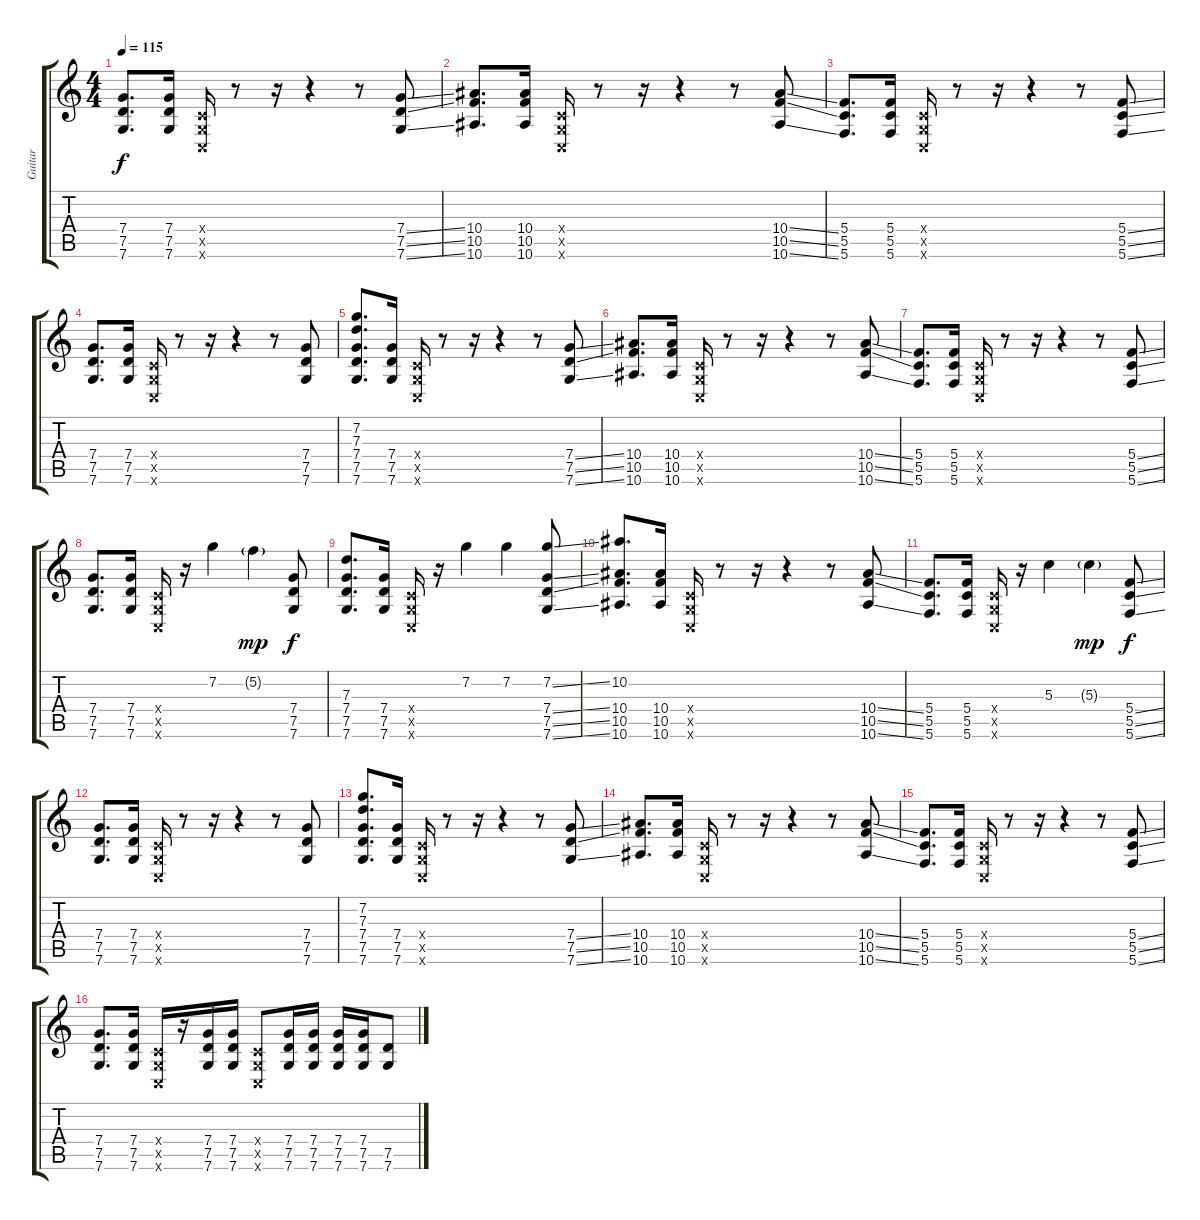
\track ("Guitar" "Guitar") {instrument acousticguitarsteel}
\staff {score tabs}
\tuning (E4 C4 G3 C3 G2 C2) {hide}
\ts (4 4)
\tempo 115
\clef g2
\ks c
(7.4 7.5 7.6).8{d dy f} (7.4 7.5 7.6).16 (0.4{x} 0.5{x} 0.6{x}).16 r.8 r.16 r.4 r.8 (7.4{ss} 7.5{ss} 7.6{ss}).8 |
(10.4 10.5 10.6).8{d} (10.4 10.5 10.6).16 (0.4{x} 0.5{x} 0.6{x}).16 r.8 r.16 r.4 r.8 (10.4{ss} 10.5{ss} 10.6{ss}).8 |
(5.4 5.5 5.6).8{d} (5.4 5.5 5.6).16 (0.4{x} 0.5{x} 0.6{x}).16 r.8 r.16 r.4 r.8 (5.4{ss} 5.5{ss} 5.6{ss}).8 |
(7.4 7.5 7.6).8{d} (7.4 7.5 7.6).16 (0.4{x} 0.5{x} 0.6{x}).16 r.8 r.16 r.4 r.8 (7.4 7.5 7.6).8 |
(7.2 7.3 7.4 7.5 7.6).8{d} (7.4 7.5 7.6).16 (0.4{x} 0.5{x} 0.6{x}).16 r.8 r.16 r.4 r.8 (7.4{ss} 7.5{ss} 7.6{ss}).8 |
(10.4 10.5 10.6).8{d} (10.4 10.5 10.6).16 (0.4{x} 0.5{x} 0.6{x}).16 r.8 r.16 r.4 r.8 (10.4{ss} 10.5{ss} 10.6{ss}).8 |
(5.4 5.5 5.6).8{d} (5.4 5.5 5.6).16 (0.4{x} 0.5{x} 0.6{x}).16 r.8 r.16 r.4 r.8 (5.4{ss} 5.5{ss} 5.6{ss}).8 |
(7.4 7.5 7.6).8{d} (7.4 7.5 7.6).16 (0.4{x} 0.5{x} 0.6{x}).16 r.16 7.2.4 5.2{g}.4{dy mp} (7.4 7.5 7.6).8{dy f} |
(7.3 7.4 7.5 7.6).8{d} (7.4 7.5 7.6).16 (0.4{x} 0.5{x} 0.6{x}).16 r.16 7.2.4 7.2.4 (7.2{ss} 7.4{ss} 7.5{ss} 7.6{ss}).8 |
(10.2 10.4 10.5 10.6).8{d} (10.4 10.5 10.6).16 (0.4{x} 0.5{x} 0.6{x}).16 r.8 r.16 r.4 r.8 (10.4{ss} 10.5{ss} 10.6{ss}).8 |
(5.4 5.5 5.6).8{d} (5.4 5.5 5.6).16 (0.4{x} 0.5{x} 0.6{x}).16 r.16 5.3.4 5.3{g}.4{dy mp} (5.4{ss} 5.5{ss} 5.6{ss}).8{dy f} |
(7.4 7.5 7.6).8{d} (7.4 7.5 7.6).16 (0.4{x} 0.5{x} 0.6{x}).16 r.8 r.16 r.4 r.8 (7.4 7.5 7.6).8 |
(7.2 7.3 7.4 7.5 7.6).8{d} (7.4 7.5 7.6).16 (0.4{x} 0.5{x} 0.6{x}).16 r.8 r.16 r.4 r.8 (7.4{ss} 7.5{ss} 7.6{ss}).8 |
(10.4 10.5 10.6).8{d} (10.4 10.5 10.6).16 (0.4{x} 0.5{x} 0.6{x}).16 r.8 r.16 r.4 r.8 (10.4{ss} 10.5{ss} 10.6{ss}).8 |
(5.4 5.5 5.6).8{d} (5.4 5.5 5.6).16 (0.4{x} 0.5{x} 0.6{x}).16 r.8 r.16 r.4 r.8 (5.4{ss} 5.5{ss} 5.6{ss}).8 |
(7.4 7.5 7.6).8{d} (7.4 7.5 7.6).16 (0.4{x} 0.5{x} 0.6{x}).16 r.16 (7.4 7.5 7.6).16 (7.4 7.5 7.6).16 (0.4{x} 0.5{x} 0.6{x}).8 (7.4 7.5 7.6).16 (7.4 7.5 7.6).16 (7.4 7.5 7.6).16 (7.4 7.5 7.6).16 (7.5 7.6).8
